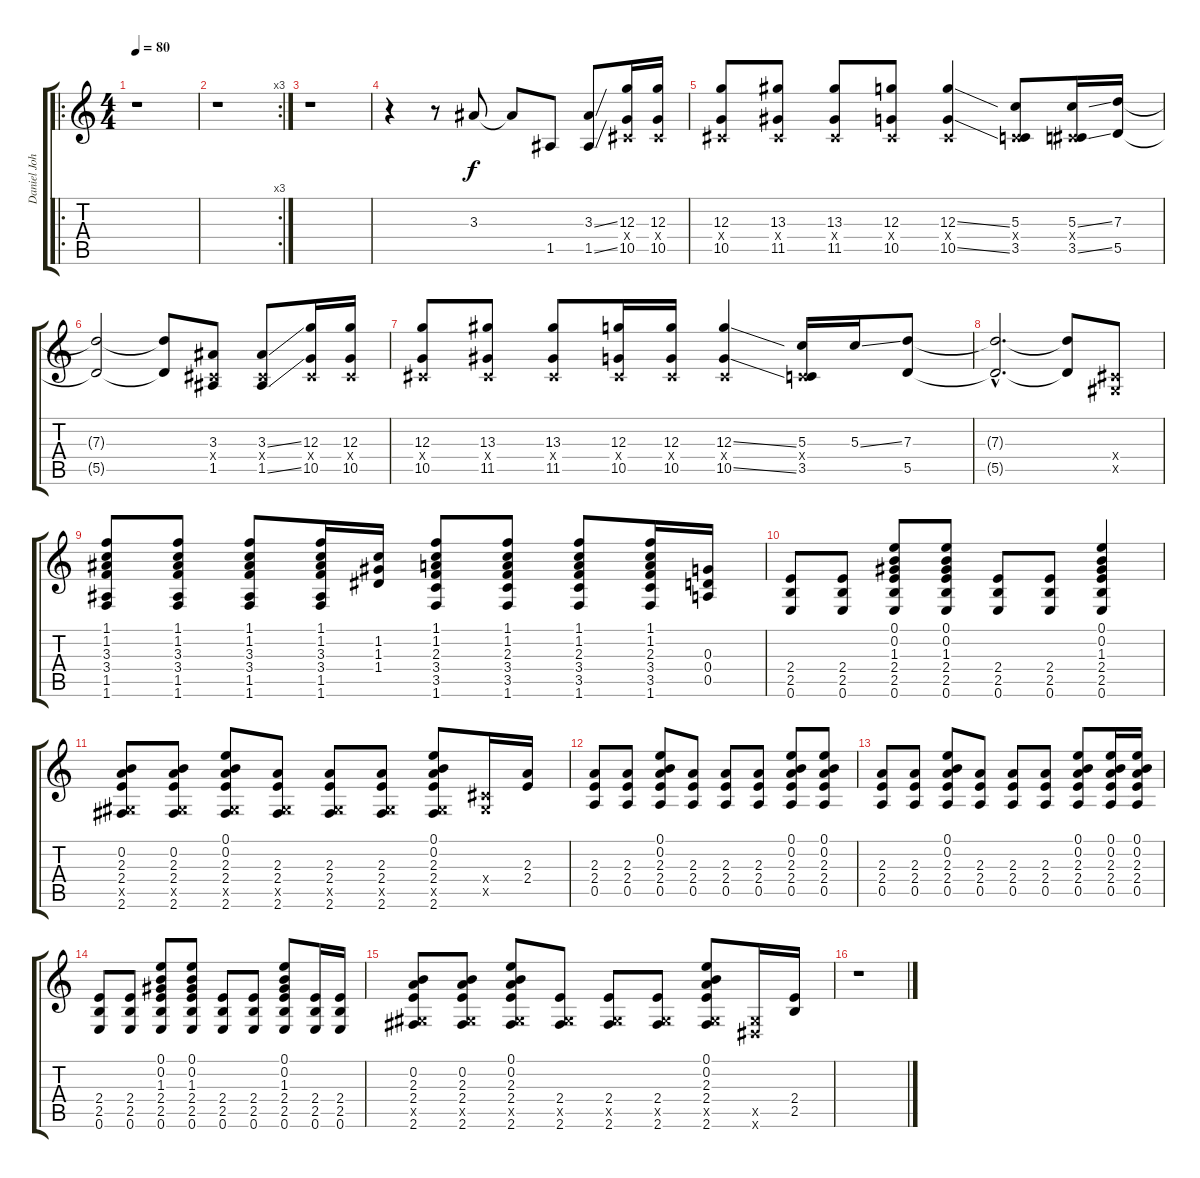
\track ("Daniel Johns (gtr4)" "Daniel Joh") {instrument overdrivenguitar}
\staff {score tabs}
\tuning (E4 B3 G3 D3 A2 E2) {hide}
\ro
\ts (4 4)
\tempo 80
\clef g2
\ks c
r.1{dy f instrument overdrivenguitar} |
\rc 3
r.1 |
r.1 |
r.4 r.8 3.3.8 3.3{t}.8 1.5.8 (3.3{ss} 1.5{ss}).8 (12.3 -1.4{x} 10.5).16 (12.3 -1.4{x} 10.5).16 |
(12.3 -1.4{x} 10.5).8 (13.3 -1.4{x} 11.5).8 (13.3 -1.4{x} 11.5).8 (12.3 -1.4{x} 10.5).8 (12.3{ss} -1.4{x} 10.5{ss}).4 (5.3 -1.4{x} 3.5).8 (5.3{ss} -1.4{x} 3.5{ss}).16 (7.3 5.5).16 |
(7.3{t} 5.5{t}).2 (7.3{t} 5.5{t}).8 (3.3 -1.4{x} 1.5).8 (3.3{ss} -1.4{x} 1.5{ss}).8 (12.3 -1.4{x} 10.5).16 (12.3 -1.4{x} 10.5).16 |
(12.3 -1.4{x} 10.5).8 (13.3 -1.4{x} 11.5).8 (13.3 -1.4{x} 11.5).8 (12.3 -1.4{x} 10.5).16 (12.3 -1.4{x} 10.5).16 (12.3{ss} -1.4{x} 10.5{ss}).4 (5.3 -1.4{x} 3.5).16 5.3{ss}.16 (7.3 5.5).8 |
(7.3{hac t} 5.5{hac t}).2{d} (7.3{t} 5.5{t}).8 (-1.4{x} -1.5{x}).8 |
(1.1 1.2 3.3 3.4 1.5 1.6).8 (1.1 1.2 3.3 3.4 1.5 1.6).8 (1.1 1.2 3.3 3.4 1.5 1.6).8 (1.1 1.2 3.3 3.4 1.5 1.6).16 (1.2 1.3 1.4).16 (1.1 1.2 2.3 3.4 3.5 1.6).8 (1.1 1.2 2.3 3.4 3.5 1.6).8 (1.1 1.2 2.3 3.4 3.5 1.6).8 (1.1 1.2 2.3 3.4 3.5 1.6).16 (0.3 0.4 0.5).16 |
(2.4 2.5 0.6).8 (2.4 2.5 0.6).8 (0.1 0.2 1.3 2.4 2.5 0.6).8 (0.1 0.2 1.3 2.4 2.5 0.6).8 (2.4 2.5 0.6).8 (2.4 2.5 0.6).8 (0.1 0.2 1.3 2.4 2.5 0.6).4 |
(0.2 2.3 2.4 -1.5{x} 2.6).8 (0.2 2.3 2.4 -1.5{x} 2.6).8 (0.1 0.2 2.3 2.4 -1.5{x} 2.6).8 (2.3 2.4 -1.5{x} 2.6).8 (2.3 2.4 -1.5{x} 2.6).8 (2.3 2.4 -1.5{x} 2.6).8 (0.1 0.2 2.3 2.4 -1.5{x} 2.6).8 (-1.4{x} -1.5{x}).16 (2.3 2.4).16 |
(2.3 2.4 0.5).8 (2.3 2.4 0.5).8 (0.1 0.2 2.3 2.4 0.5).8 (2.3 2.4 0.5).8 (2.3 2.4 0.5).8 (2.3 2.4 0.5).8 (0.1 0.2 2.3 2.4 0.5).8 (0.1 0.2 2.3 2.4 0.5).8 |
(2.3 2.4 0.5).8 (2.3 2.4 0.5).8 (0.1 0.2 2.3 2.4 0.5).8 (2.3 2.4 0.5).8 (2.3 2.4 0.5).8 (2.3 2.4 0.5).8 (0.1 0.2 2.3 2.4 0.5).8 (0.1 0.2 2.3 2.4 0.5).16 (0.1 0.2 2.3 2.4 0.5).16 |
(2.4 2.5 0.6).8 (2.4 2.5 0.6).8 (0.1 0.2 1.3 2.4 2.5 0.6).8 (0.1 0.2 1.3 2.4 2.5 0.6).8 (2.4 2.5 0.6).8 (2.4 2.5 0.6).8 (0.1 0.2 1.3 2.4 2.5 0.6).8 (2.4 2.5 0.6).16 (2.4 2.5 0.6).16 |
(0.2 2.3 2.4 -1.5{x} 2.6).8 (0.2 2.3 2.4 -1.5{x} 2.6).8 (0.1 0.2 2.3 2.4 -1.5{x} 2.6).8 (2.4 -1.5{x} 2.6).8 (2.4 -1.5{x} 2.6).8 (2.4 -1.5{x} 2.6).8 (0.1 0.2 2.3 2.4 -1.5{x} 2.6).8 (-1.5{x} -1.6{x}).16 (2.4 2.5).16 |
r.1
